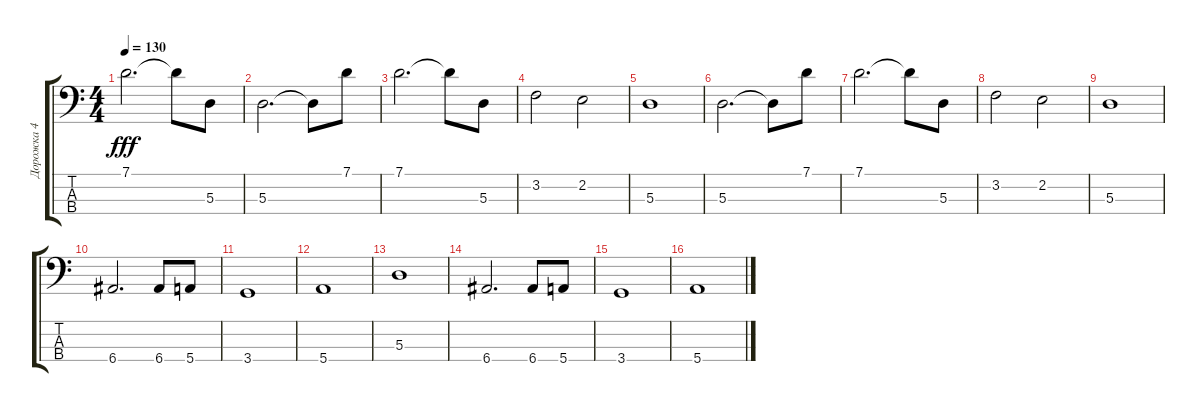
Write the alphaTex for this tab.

\track ("Дорожка 4" "Дорожка 4") {instrument electricbasspick}
\staff {score tabs}
\tuning (G2 D2 A1 E1) {hide}
\ts (4 4)
\tempo 130
\clef f4
\ks c
7.1.2{d dy fff} 7.1{t}.8 5.3.8 |
5.3.2{d} 5.3{t}.8 7.1.8 |
7.1.2{d} 7.1{t}.8 5.3.8 |
3.2.2 2.2.2 |
5.3.1 |
5.3.2{d} 5.3{t}.8 7.1.8 |
7.1.2{d} 7.1{t}.8 5.3.8 |
3.2.2 2.2.2 |
5.3.1 |
6.4.2{d} 6.4.8 5.4.8 |
3.4.1 |
5.4.1 |
5.3.1 |
6.4.2{d} 6.4.8 5.4.8 |
3.4.1 |
5.4.1
